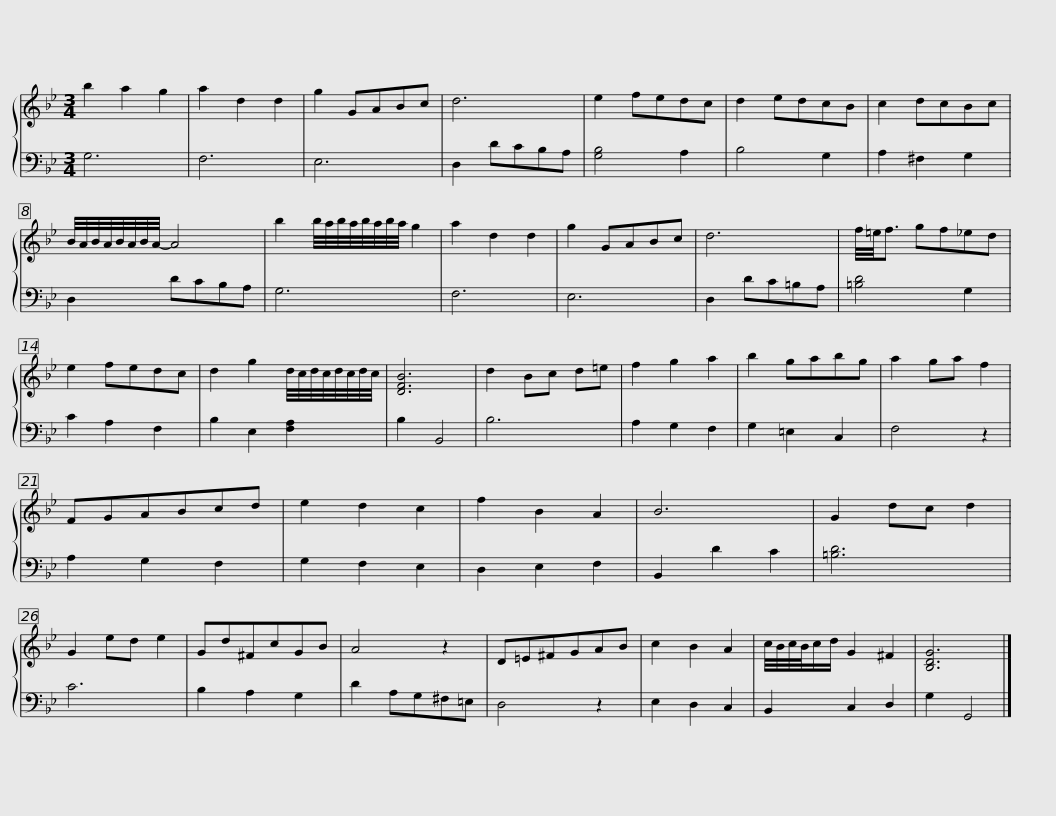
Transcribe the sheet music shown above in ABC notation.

X:1
%%score { 1 | 2 }
L:1/8
M:3/4
I:linebreak $
K:Bb
V:1 treble
V:2 bass
V:1
 b2 a2 g2 | a2 d2 d2 | g2 GABc | d6 | e2 fedc | %5
 d2 edcB | c2 dcBc |$ B/4A/4B/4A/4B/4A/4B/4A/4- A4 | b2 b/4a/4b/4a/4b/4a/4b/4a/4 g2 | a2 d2 d2 | %10
 g2 GABc | d6 |$ f/4=e/4f3/2 gf_ed | e2 fedc | d2 g2 d/4c/4d/4c/4d/4c/4d/4c/4 | %15
 [DFB]6 | d2 Bc d=e | f2 g2 a2 | b2 gabg |$ a2 ga f2 | %20
 FGABcd | e2 d2 c2 | f2 B2 A2 | B6 | G2 dc d2 | %25
 G2 ed e2 | Gd^FcGB |$ A4 z2 | D=E^FGAB | c2 B2 A2 | %30
 c/4B/4c/4B/4c/d/ G2 ^F2 | [B,DG]6 |] %32
V:2
 G,6 | F,6 | E,6 | D,2 DCB,A, | [G,B,]4 A,2 | %5
 B,4 G,2 | A,2 ^F,2 G,2 |$ D,2 DCB,A, | G,6 | F,6 | %10
 E,6 | D,2 DC=B,A, |$ [=B,D]4 G,2 | C2 A,2 F,2 | B,2 E,2 [F,A,]2 | %15
 B,2 B,,4 | B,6 | A,2 G,2 F,2 | G,2 =E,2 C,2 |$ F,4 z2 | %20
 A,2 G,2 F,2 | G,2 F,2 E,2 | D,2 E,2 F,2 | B,,2 D2 C2 | [=B,D]6 | %25
 C6 | B,2 A,2 G,2 |$ D2 A,G,^F,=E, | D,4 z2 | E,2 D,2 C,2 | %30
 B,,2 C,2 D,2 | G,2 G,,4 |] %32
